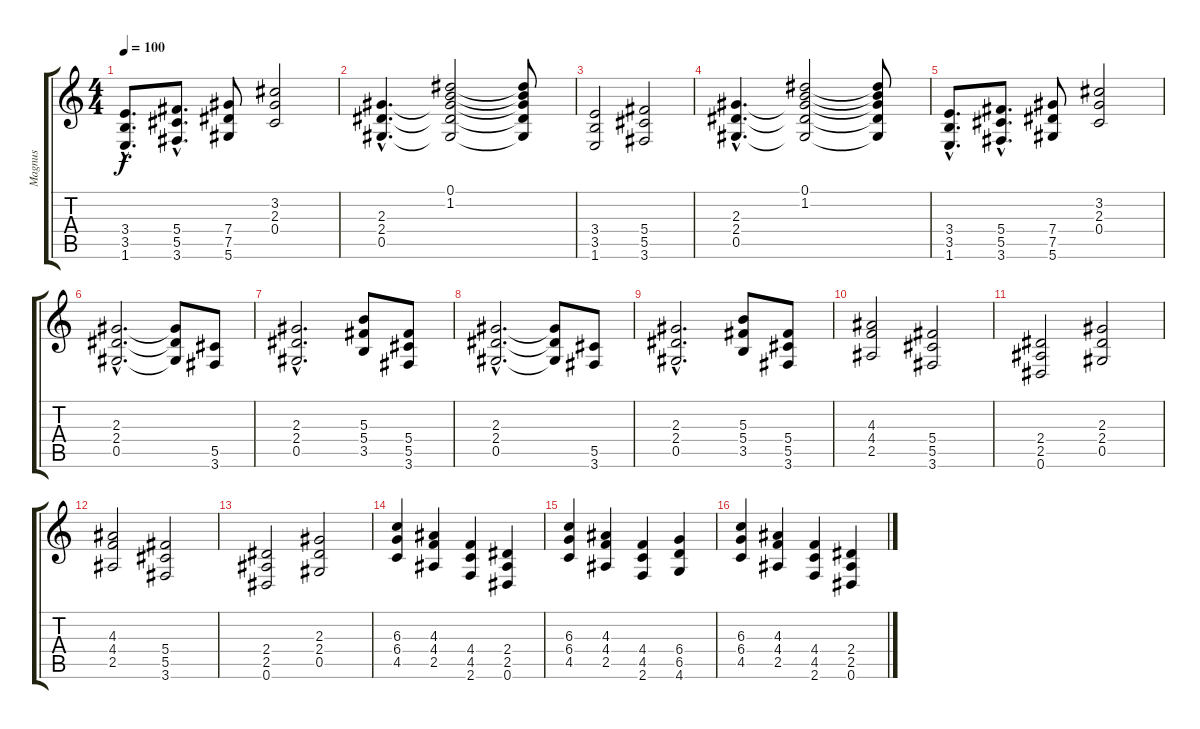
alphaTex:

\track ("Magnus" "Magnus") {instrument distortionguitar}
\staff {score tabs}
\tuning (Eb4 Bb3 Gb3 Db3 Ab2 Eb2) {hide}
\ts (4 4)
\tempo 100
\clef g2
\ks c
(3.4{hac} 3.5{hac} 1.6{hac}).8{d dy f} (5.4{hac} 5.5{hac} 3.6{hac}).8{d} (7.4 7.5 5.6).8 (3.2 2.3 0.4).2 |
(2.3{hac} 2.4{hac} 0.5{hac}).4{d} (0.1 1.2 2.3{t} 2.4{t} 0.5{t}).2 (0.1{t} 1.2{t} 2.3{t} 2.4{t} 0.5{t}).8 |
(3.4 3.5 1.6).2 (5.4 5.5 3.6).2 |
(2.3{hac} 2.4{hac} 0.5{hac}).4{d} (0.1 1.2 2.3{t} 2.4{t} 0.5{t}).2 (0.1{t} 1.2{t} 2.3{t} 2.4{t} 0.5{t}).8 |
(3.4{hac} 3.5{hac} 1.6{hac}).8{d} (5.4{hac} 5.5{hac} 3.6{hac}).8{d} (7.4 7.5 5.6).8 (3.2 2.3 0.4).2 |
(2.3{hac} 2.4{hac} 0.5{hac}).2{d} (2.3{t} 2.4{t} 0.5{t}).8 (5.5 3.6).8 |
(2.3{hac} 2.4{hac} 0.5{hac}).2{d} (5.3 5.4 3.5).8 (5.4 5.5 3.6).8 |
(2.3{hac} 2.4{hac} 0.5{hac}).2{d} (2.3{t} 2.4{t} 0.5{t}).8 (5.5 3.6).8 |
(2.3{hac} 2.4{hac} 0.5{hac}).2{d} (5.3 5.4 3.5).8 (5.4 5.5 3.6).8 |
(4.3 4.4 2.5).2 (5.4 5.5 3.6).2 |
(2.4 2.5 0.6).2 (2.3 2.4 0.5).2 |
(4.3 4.4 2.5).2 (5.4 5.5 3.6).2 |
(2.4 2.5 0.6).2 (2.3 2.4 0.5).2 |
(6.3 6.4 4.5).4 (4.3 4.4 2.5).4 (4.4 4.5 2.6).4 (2.4 2.5 0.6).4 |
(6.3 6.4 4.5).4 (4.3 4.4 2.5).4 (4.4 4.5 2.6).4 (6.4 6.5 4.6).4 |
(6.3 6.4 4.5).4 (4.3 4.4 2.5).4 (4.4 4.5 2.6).4 (2.4 2.5 0.6).4
